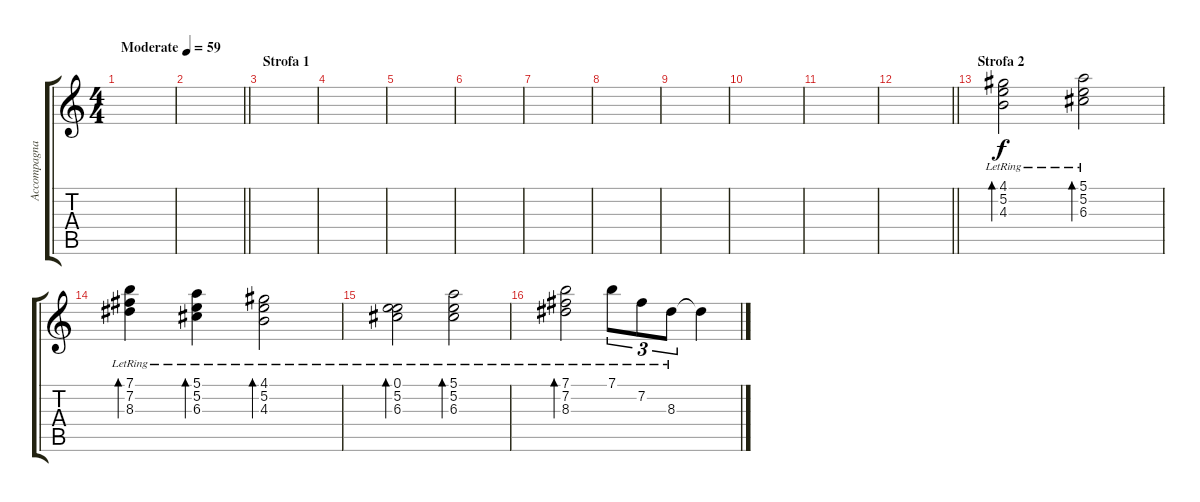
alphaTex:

\track ("Accompagnamento" "Accompagna") {instrument electricguitarclean}
\staff {score tabs}
\tuning (E4 B3 G3 D3 A2 E2) {hide}
\ts (4 4)
\tempo (59 "Moderate")
\clef g2
\ks c
|
\barLineRight lightlight
|
\section ("" "Strofa 1")
|
|
|
|
|
|
|
|
|
\barLineRight lightlight
|
\section ("" "Strofa 2")
(4.1{lr} 5.2{lr} 4.3{lr}).2{bd 60} (5.1{lr} 5.2{lr} 6.3{lr}).2{bd 60} |
(7.1{lr} 7.2{lr} 8.3{lr}).4{bd 60} (5.1{lr} 5.2{lr} 6.3{lr}).4{bd 60} (4.1{lr} 5.2{lr} 4.3{lr}).2{bd 60} |
(0.1{lr} 5.2{lr} 6.3{lr}).2{bd 60} (5.1{lr} 5.2{lr} 6.3{lr}).2{bd 60} |
(7.1{lr} 7.2{lr} 8.3{lr}).2{bd 60} 7.1{lr}.8{tu (3 2)} 7.2{lr}.8{tu (3 2)} 8.3{lr}.8{tu (3 2)} 8.3{t}.4
